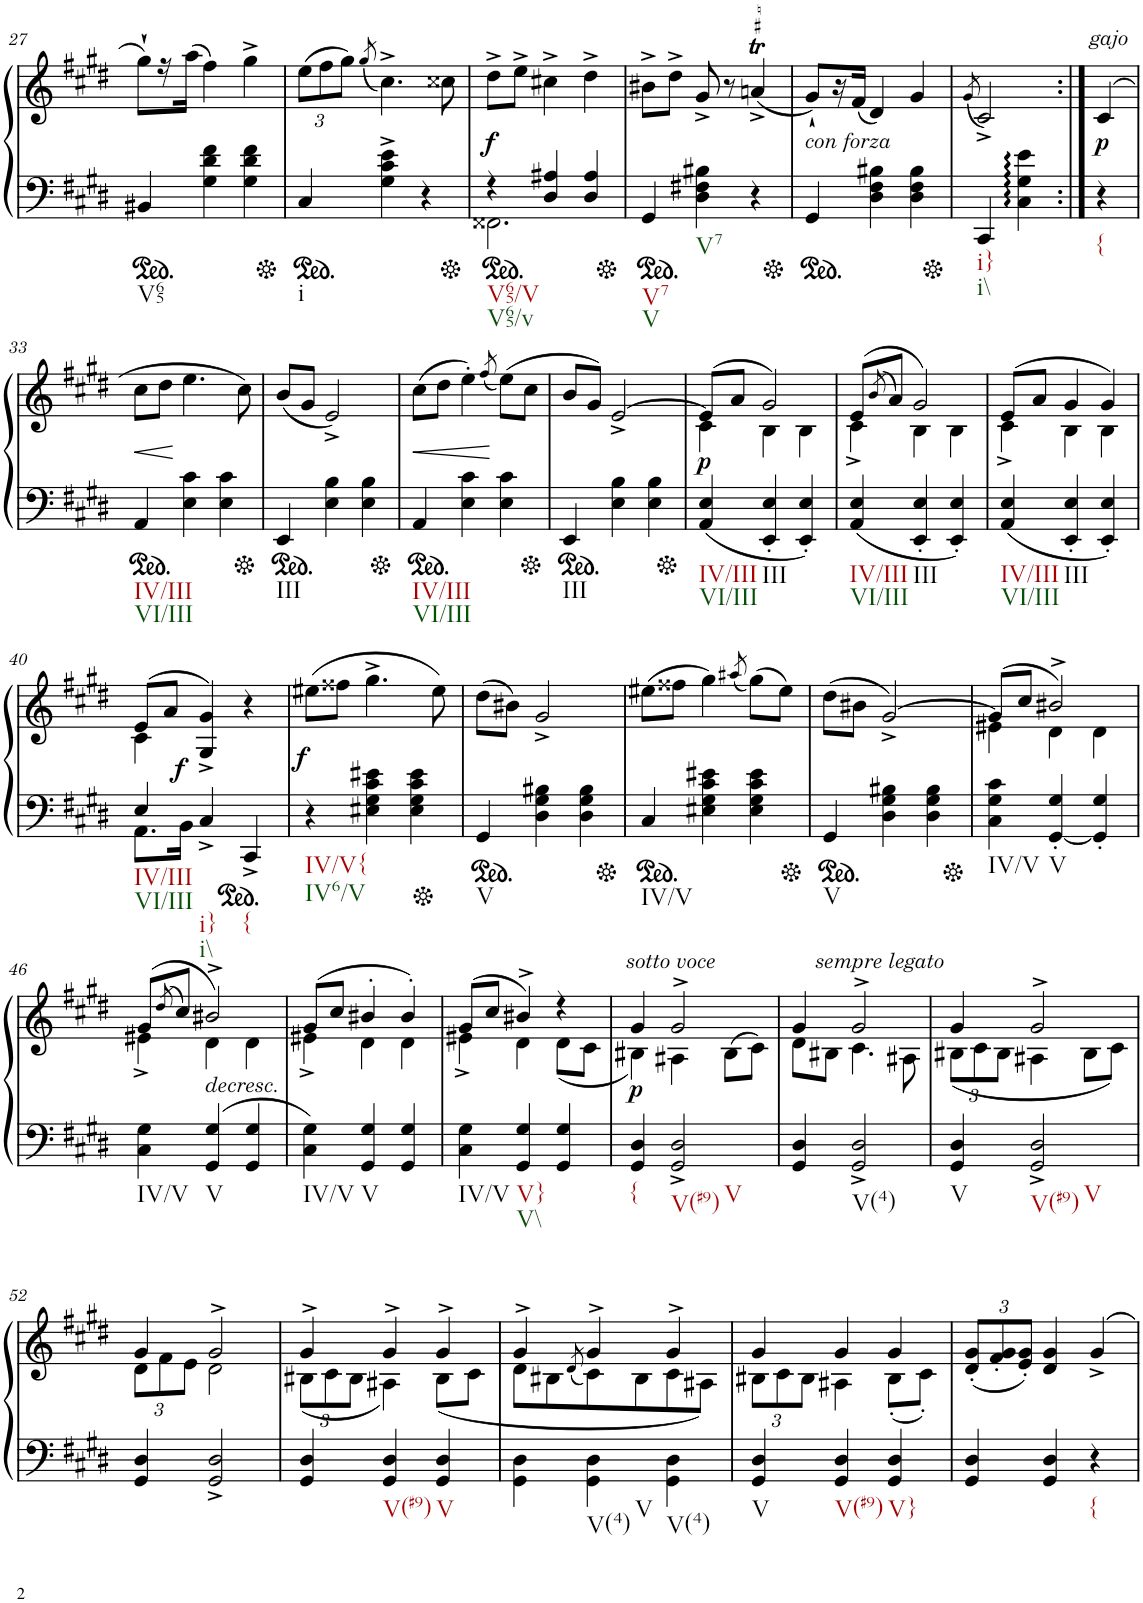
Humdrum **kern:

**kern	**kern	**dynam
*part2	*part1	*part1
*staff2	*staff1	*staff1
*I"piano	*I"piano	*
*I'Pno	*I'Pno	*
!!LO:PB:g=z
*clefF4	*clefG2	*
*k[f#c#g#d#]	*k[f#c#g#d#]	*
*c#:	*c#:	*
*M3/4	*M3/4	*
*ped	*	*
=27	=27	=27
!LO:TX:b:t=V65	!	!
4BB#X/	8gg#`\L	.
.	16r	.
.	(16aa\JJ	.
4G#\ 4d#\ 4f#\	4ff#\)	.
4G#\ 4d#\ 4f#\	4gg#^\	.
=28	=28	=28
*Xped	*	*
*ped	*	*
*	*Xbrackettup	*
!LO:TX:b:t=i	!	!
4C#/	(12ee\L	.
.	12ff#\	.
.	12gg#\J)	.
.	(8qgg#/	.
4G#\^ 4c#\^ 4e\^	4.cc#^\)	.
4r	.	.
.	8cc##X\	.
=29	=29	=29
*Xped	*	*
*ped	*	*
*^	*	*
!LO:TX:b:t=V65/V	!	!	!
!LO:TX:b:t=V65/v	!	!	!
!	!	!	!LO:DY:b
4r	2.FF##X\	8dd#^\L	f
.	.	8ee^\J	.
4D#/ 4A#X/	.	4cc#X^\	.
4D#/ 4A#/	.	4dd#^\	.
*v	*v	*	*
=30	=30	=30
*Xped	*	*
*ped	*	*
!LO:TX:b:t=V7	!	!
!LO:TX:b:t=V	!	!
4GG#/	8b#X^\L	.
.	8dd#^\J	.
!LO:TX:b:t=V7	!	!
4D#\ 4F#X\ 4B#X\	8g#^/	.
.	8r	.
!	!LO:TR:acc=#	!
4r	(4anT^/	.
=31	=31	=31
*Xped	*	*
*ped	*	*
!	!LO:TX:b:i:t=con forza	!
4GG#/	8g#`/L)	.
.	16r	.
.	(16f#/JJ	.
4D#\ 4F#\ 4B#X\	4d#/)	.
4D#\ 4F#\ 4B#\	4g#/	.
=32	=32	=32
.	(8qg#/	.
*Xped	*	*
!LO:TX:b:t=i}	!	!
!LO:TX:b:t=i\\	!	!
4CC#/	2c#^/)	.
4C#\ 4G#\ 4e\	.	.
=32X3:|!	=32X3:|!	=32X3:|!
!	!LO:TX:a:i:t=gajo	!
!LO:TX:b:t={	!	!
!	!	!LO:DY:b
4r	(4c#/	p
!!LO:LB:g=z
=33	=33	=33
*ped	*	*
!LO:TX:b:t=IV/III	!	!
!LO:TX:b:t=VI/III	!	!
!	!	!LO:HP:b
4AA/	8cc#\L	<
.	8dd#\J	.
4E\ 4c#\	4.ee\	[
4E\ 4c#\	.	.
.	8cc#\)	.
=34	=34	=34
*Xped	*	*
*ped	*	*
!LO:TX:b:t=III	!	!
4EE/	(8b/L	.
.	8g#/J	.
4E\ 4B\	2e^/)	.
4E\ 4B\	.	.
=35	=35	=35
*Xped	*	*
*ped	*	*
!LO:TX:b:t=IV/III	!	!
!LO:TX:b:t=VI/III	!	!
!	!	!LO:HP:b
4AA/	(8cc#\L	<
.	8dd#\J	.
4E\ 4c#\	4ee'\)	.
.	(8qff#/	.
4E\ 4c#\	(8ee\L)	[
.	8cc#\J	.
=36	=36	=36
*Xped	*	*
*ped	*	*
!LO:TX:b:t=III	!	!
4EE/	8b/L	.
.	8g#/J)	.
4E\ 4B\	[2e^/	.
4E\ 4B\	.	.
=37	=37	=37
*Xped	*	*
*	*^	*
!LO:TX:b:t=IV/III	!	!	!
!LO:TX:b:t=VI/III	!	!	!
!	!	!	!LO:DY:b
(4AA/ 4E/	(8e/L]	4c#\	p
.	8a/J	.	.
!LO:TX:b:t=III	!	!	!
4EE/' 4E/'	2g#/)	4B\	.
4EE/' 4E/')	.	4B\	.
=38	=38	=38	=38
!LO:TX:b:t=IV/III	!	!	!
!LO:TX:b:t=VI/III	!	!	!
(4AA/ 4E/	(8e/L	4c#^\	.
.	(8qb/	.	.
.	8a/J)	.	.
!LO:TX:b:t=III	!	!	!
4EE/' 4E/'	2g#/)	4B\	.
4EE/' 4E/')	.	4B\	.
=39	=39	=39	=39
!LO:TX:b:t=IV/III	!	!	!
!LO:TX:b:t=VI/III	!	!	!
(4AA/ 4E/	(8e/L	4c#^\	.
.	8a/J	.	.
!LO:TX:b:t=III	!	!	!
4EE/' 4E/'	4g#/	4B\	.
4EE/' 4E/')	4g#/)	4B\	.
!!LO:LB:g=z	!!
=40	=40	=40	=40
*^	*	*	*
!LO:TX:b:t=IV/III	!	!	!	!
!LO:TX:b:t=VI/III	!	!	!	!
4E/	8.AA\L	(8e/L	4c#\	.
.	.	8a/J	.	.
.	16BB\Jk	.	.	.
!LO:TX:b:t=i}	!	!	!	!
!LO:TX:b:t=i\\	!	!	!	!
!	!	!	!	!LO:DY:b
4C#^/	2ryy	4G#/^ 4g#/^)	2ryy	f
*ped	*	*	*	*
!LO:TX:b:t={	!	!	!	!
4CC#^/	.	4r	.	.
*v	*v	*	*	*
*	*v	*v	*
=41	=41	=41
!LO:TX:b:t=IV/V{	!	!
!LO:TX:b:t=IV6/V	!	!
!	!	!LO:DY:b
4r	(8ee#X\L	f
.	8ff##X\J	.
4E#X\ 4G#\ 4c#\ 4e#X\	4.gg#^\	.
4E#\ 4G#\ 4c#\ 4e#\	.	.
.	8ee#\)	.
=42	=42	=42
*Xped	*	*
*ped	*	*
!LO:TX:b:t=V	!	!
4GG#/	(8dd#\L	.
.	8b#X\J)	.
4D#\ 4G#\ 4B#X\	2g#^/	.
4D#\ 4G#\ 4B#\	.	.
=43	=43	=43
*Xped	*	*
*ped	*	*
!LO:TX:b:t=IV/V	!	!
4C#/	(8ee#X\L	.
.	8ff##X\J	.
4E#X\ 4G#\ 4c#\ 4e#X\	4gg#\)	.
.	(8qaa#X/	.
4E#\ 4G#\ 4c#\ 4e#\	(8gg#\L)	.
.	8ee#\J)	.
=44	=44	=44
*Xped	*	*
*ped	*	*
!LO:TX:b:t=V	!	!
4GG#/	(8dd#\L	.
.	8b#X\J	.
4D#\ 4G#\ 4B#X\	[2g#^/)	.
4D#\ 4G#\ 4B#\	.	.
=45	=45	=45
*Xped	*	*
*	*^	*
!LO:TX:b:t=IV/V	!	!	!
4C#\ 4G#\ 4c#\	(8g#/L]	4e#X\	.
.	8cc#/J	.	.
!LO:TX:b:t=V	!	!	!
[4GG#/' 4G#/'	2b#X^/)	4d#\	.
4GG#/]' 4G#/'	.	4d#\	.
!!LO:LB:g=z	!!
=46	=46	=46	=46
!LO:TX:b:t=IV/V	!	!	!
4C#\ 4G#\	(8g#/L	4e#X^\	.
.	(8qdd#/	.	.
.	8cc#/J)	.	.
!	!LO:TX:b:i:t=decresc.	!	!
!LO:TX:b:t=V	!	!	!
(4GG#/ 4G#/	2b#X^/)	4d#\	.
4GG#/ 4G#/	.	4d#\	.
=47	=47	=47	=47
!LO:TX:b:t=IV/V	!	!	!
4C#\ 4G#\)	(8g#/L	4e#X^\	.
.	8cc#/J	.	.
!LO:TX:b:t=V	!	!	!
4GG#/ 4G#/	4b#X'/	4d#\	.
4GG#/ 4G#/	4b#'/)	4d#\	.
=48	=48	=48	=48
!LO:TX:b:t=IV/V	!	!	!
4C#\ 4G#\	(8g#/L	4e#X^\	.
.	8cc#/J	.	.
!LO:TX:b:t=V}	!	!	!
!LO:TX:b:t=V\\	!	!	!
4GG#/ 4G#/	4b#X^/)	4d#\	.
4GG#/ 4G#/	4r	(8d#\L	.
.	.	8c#\J	.
=49	=49	=49	=49
!	!LO:TX:a:i:t=sotto voce	!	!
!LO:TX:b:t={	!	!	!
!	!	!	!LO:DY:b
4GG#/ 4D#/	4g#/	4B#X\)	p
!LO:TX:b:t=V(#9)	!	!	!
!LO:TX:b:t=V	!	!	!
2GG#/^ 2D#/^	2g#^/	4A#X\	.
.	.	(>8B#\L	.
.	.	8c#\J)	.
=50	=50	=50	=50
4GG#/ 4D#/	4g#/	8d#\L	.
.	.	8B#X\J	.
!	!LO:TX:a:i:t=sempre legato	!	!
!LO:TX:b:t=V(4)	!	!	!
2GG#/^ 2D#/^	2g#^/	4.c#\	.
.	.	8A#X\	.
=51	=51	=51	=51
!LO:TX:b:t=V	!	!	!
4GG#/ 4D#/	4g#/	(12B#X\L	.
.	.	12c#\	.
.	.	12B#\J	.
!LO:TX:b:t=V(#9)	!	!	!
!LO:TX:b:t=V	!	!	!
2GG#/^ 2D#/^	2g#^/	4A#X\	.
.	.	8B#\L	.
.	.	8c#\J)	.
!!LO:LB:g=z	!!
=52	=52	=52	=52
4GG#/ 4D#/	4g#/	12d#\L	.
.	.	12f#\	.
.	.	12e\J	.
2GG#/^ 2D#/^	2g#^/	2d#\	.
=53	=53	=53	=53
4GG#/ 4D#/	4g#^/	(12B#X\L	.
.	.	12c#\	.
.	.	12B#\J	.
!LO:TX:b:t=V(#9)	!	!	!
4GG#/ 4D#/	4g#^/	4A#X\)	.
!LO:TX:b:t=V	!	!	!
4GG#/ 4D#/	4g#^/	(8B#\L	.
.	.	8c#\J	.
=54	=54	=54	=54
4GG#\ 4D#\	4g#^/	8d#\L	.
.	.	8B#X\	.
.	.	(8qd#/	.
!LO:TX:b:t=V(4)	!	!	!
!LO:TX:b:t=V	!	!	!
4GG#\ 4D#\	4g#^/	8c#\)	.
.	.	8B#\	.
!LO:TX:b:t=V(4)	!	!	!
4GG#\ 4D#\	4g#^/	8c#\	.
.	.	8A#X\J)	.
=55	=55	=55	=55
!LO:TX:b:t=V	!	!	!
4GG#/ 4D#/	4g#/	12B#X\L	.
.	.	12c#\	.
.	.	12B#\J	.
!LO:TX:b:t=V(#9)	!	!	!
4GG#/ 4D#/	4g#/	4A#X\	.
!LO:TX:b:t=V}	!	!	!
4GG#/ 4D#/	4g#/	(8B#'\L	.
.	.	8c#'\J)	.
*	*v	*v	*
=56	=56	=56
4GG#/ 4D#/	(12d#/' 12g#/'L	.
.	12f#/' 12g#/'	.
.	12e/' 12g#/'J)	.
4GG#/ 4D#/	4d#/ 4g#/	.
!LO:TX:b:t={	!	!
4r	4g#^/	.
=	=	=
*-	*-	*-
